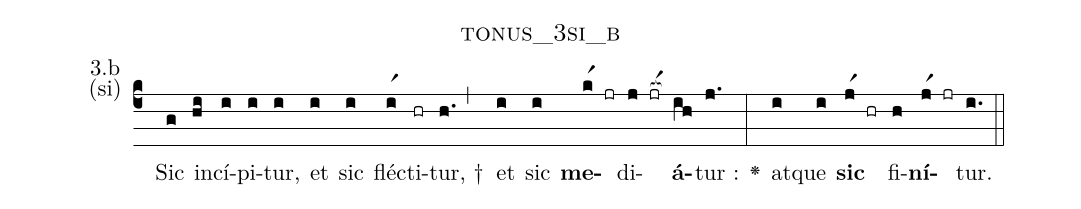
name: tonus_3si_b;
annotation: 3.b;
annotation: (si);
%%
(c4) ~() Sic(g) in(hi)cí(i)pi(i)tur,(i) et(i) sic(i) fléc(ir1)ti(hr)tur, †(h.,) et(i) sic(i) <b>me</b>(kr1 jr)di(j jr[ocba:1{])<b>á</b>(ih[ocba:0}])tur :(j.) <v>\greheightstar</v>(:) at(i)que(i) <b>sic</b>(jr1 hr) fi(h)<b>ní</b>(jr1 jr)tur.(i.) (::)


%E(i) u(i) o(j) u(h) a(j) e.(i.) (::)
